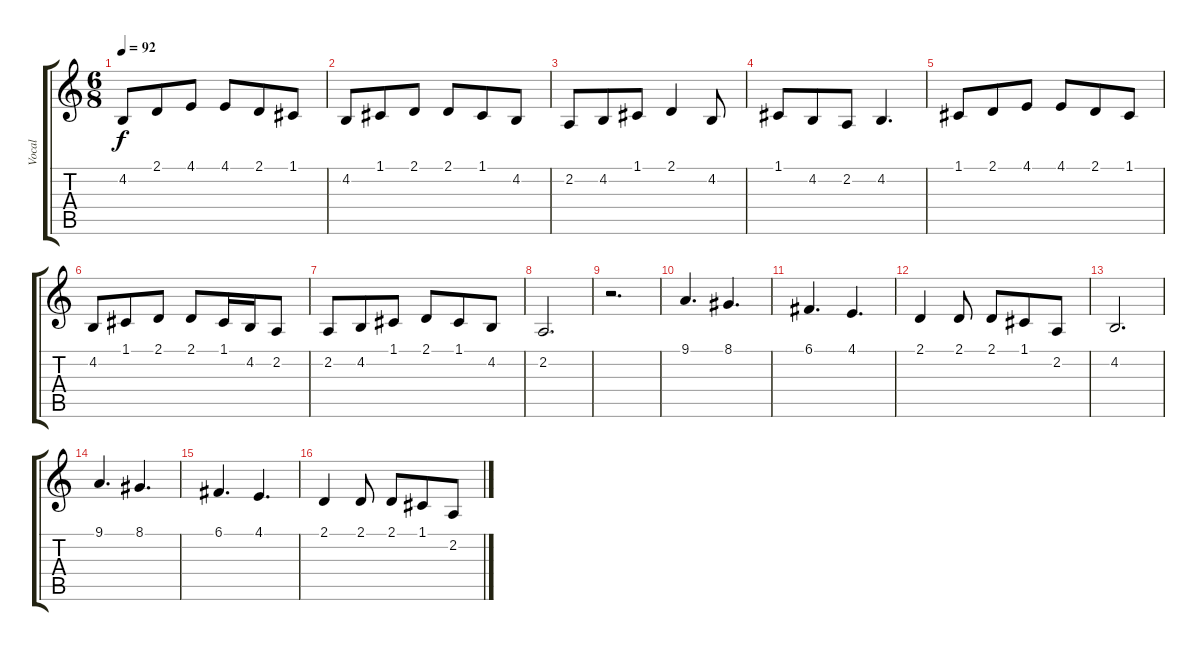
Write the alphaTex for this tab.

\track ("Vocal" "Vocal") {instrument acousticgrandpiano}
\staff {score tabs}
\tuning (C4 G3 Eb3 Bb2 F2 C2) {hide}
\ts (6 8)
\tempo 92
\clef g2
\ks c
4.2.8{dy f} 2.1.8 4.1.8 4.1.8 2.1.8 1.1.8 |
4.2.8 1.1.8 2.1.8 2.1.8 1.1.8 4.2.8 |
2.2.8 4.2.8 1.1.8 2.1.4 4.2.8 |
1.1.8 4.2.8 2.2.8 4.2.4{d} |
1.1.8 2.1.8 4.1.8 4.1.8 2.1.8 1.1.8 |
4.2.8 1.1.8 2.1.8 2.1.8 1.1.16 4.2.16 2.2.8 |
2.2.8 4.2.8 1.1.8 2.1.8 1.1.8 4.2.8 |
2.2.2{d} |
r.2{d} |
9.1.4{d} 8.1.4{d} |
6.1.4{d} 4.1.4{d} |
2.1.4 2.1.8 2.1.8 1.1.8 2.2.8 |
4.2.2{d} |
9.1.4{d} 8.1.4{d} |
6.1.4{d} 4.1.4{d} |
2.1.4 2.1.8 2.1.8 1.1.8 2.2.8
